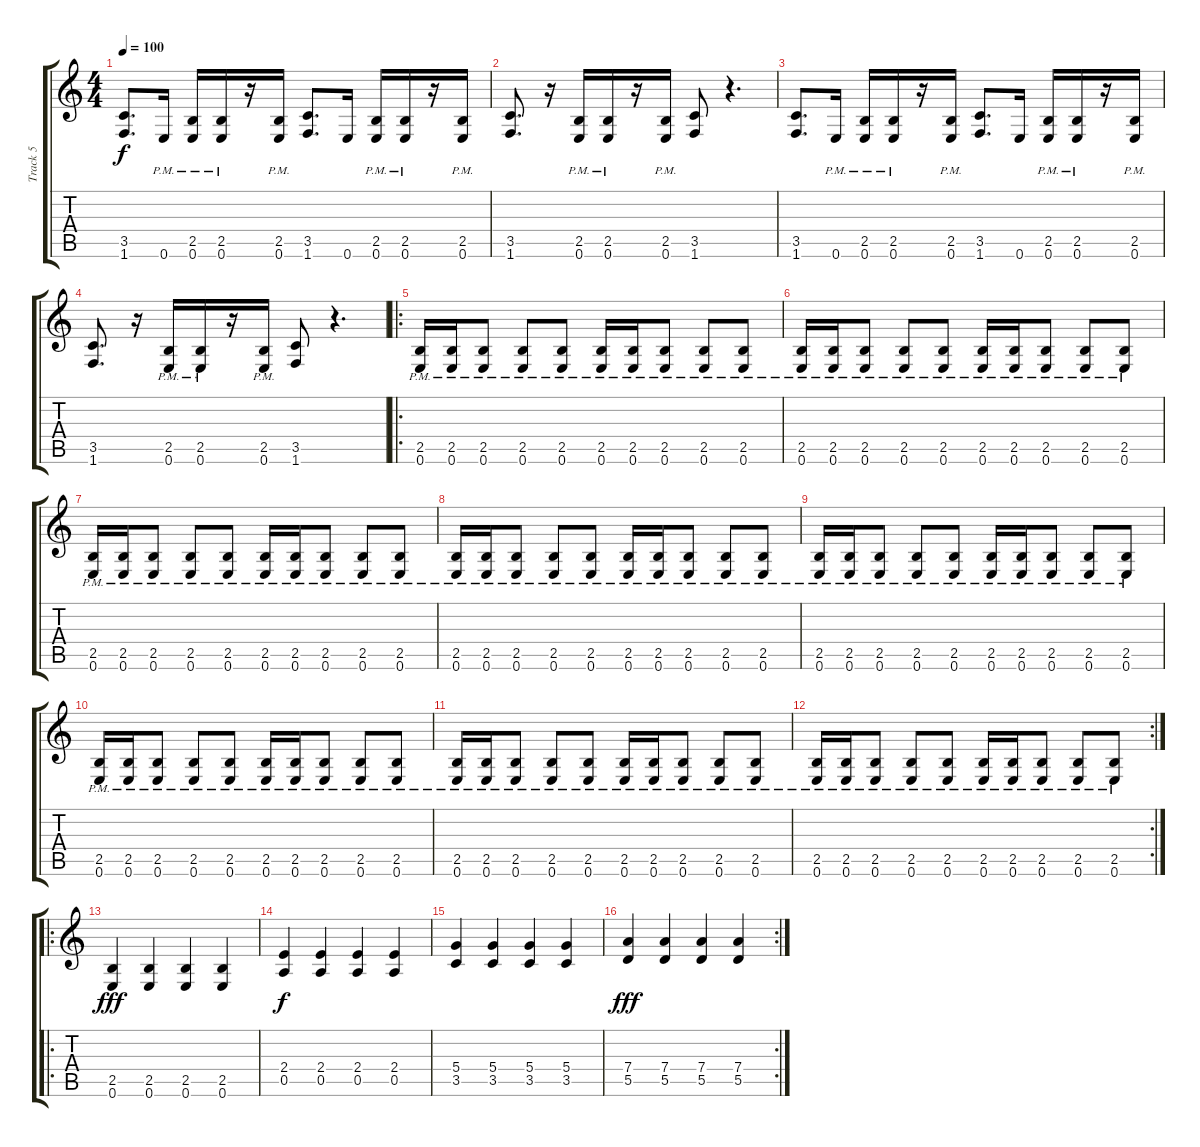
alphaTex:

\track ("Track 5" "Track 5") {instrument overdrivenguitar}
\staff {score tabs}
\tuning (E4 B3 G3 D3 A2 E2) {hide}
\ts (4 4)
\tempo 100
\clef g2
\ks c
(3.5 1.6).8{d dy f} 0.6{pm}.16 (2.5{pm} 0.6{pm}).16 (2.5{pm} 0.6{pm}).16 r.16 (2.5{pm} 0.6{pm}).16 (3.5 1.6).8{d} 0.6.16 (2.5{pm} 0.6{pm}).16 (2.5{pm} 0.6{pm}).16 r.16 (2.5{pm} 0.6{pm}).16 |
(3.5 1.6).8{d} r.16 (2.5{pm} 0.6{pm}).16 (2.5{pm} 0.6{pm}).16 r.16 (2.5{pm} 0.6{pm}).16 (3.5 1.6).8 r.4{d} |
(3.5 1.6).8{d} 0.6{pm}.16 (2.5{pm} 0.6{pm}).16 (2.5{pm} 0.6{pm}).16 r.16 (2.5{pm} 0.6{pm}).16 (3.5 1.6).8{d} 0.6.16 (2.5{pm} 0.6{pm}).16 (2.5{pm} 0.6{pm}).16 r.16 (2.5{pm} 0.6{pm}).16 |
(3.5 1.6).8{d} r.16 (2.5{pm} 0.6{pm}).16 (2.5{pm} 0.6{pm}).16 r.16 (2.5{pm} 0.6{pm}).16 (3.5 1.6).8 r.4{d} |
\ro
(2.5{pm} 0.6{pm}).16 (2.5{pm} 0.6{pm}).16 (2.5{pm} 0.6{pm}).8 (2.5{pm} 0.6{pm}).8 (2.5{pm} 0.6{pm}).8 (2.5{pm} 0.6{pm}).16 (2.5{pm} 0.6{pm}).16 (2.5{pm} 0.6{pm}).8 (2.5{pm} 0.6{pm}).8 (2.5{pm} 0.6{pm}).8 |
(2.5{pm} 0.6{pm}).16 (2.5{pm} 0.6{pm}).16 (2.5{pm} 0.6{pm}).8 (2.5{pm} 0.6{pm}).8 (2.5{pm} 0.6{pm}).8 (2.5{pm} 0.6{pm}).16 (2.5{pm} 0.6{pm}).16 (2.5{pm} 0.6{pm}).8 (2.5{pm} 0.6{pm}).8 (2.5{pm} 0.6{pm}).8 |
(2.5{pm} 0.6{pm}).16 (2.5{pm} 0.6{pm}).16 (2.5{pm} 0.6{pm}).8 (2.5{pm} 0.6{pm}).8 (2.5{pm} 0.6{pm}).8 (2.5{pm} 0.6{pm}).16 (2.5{pm} 0.6{pm}).16 (2.5{pm} 0.6{pm}).8 (2.5{pm} 0.6{pm}).8 (2.5{pm} 0.6{pm}).8 |
(2.5{pm} 0.6{pm}).16 (2.5{pm} 0.6{pm}).16 (2.5{pm} 0.6{pm}).8 (2.5{pm} 0.6{pm}).8 (2.5{pm} 0.6{pm}).8 (2.5{pm} 0.6{pm}).16 (2.5{pm} 0.6{pm}).16 (2.5{pm} 0.6{pm}).8 (2.5{pm} 0.6{pm}).8 (2.5{pm} 0.6{pm}).8 |
(2.5{pm} 0.6{pm}).16 (2.5{pm} 0.6{pm}).16 (2.5{pm} 0.6{pm}).8 (2.5{pm} 0.6{pm}).8 (2.5{pm} 0.6{pm}).8 (2.5{pm} 0.6{pm}).16 (2.5{pm} 0.6{pm}).16 (2.5{pm} 0.6{pm}).8 (2.5{pm} 0.6{pm}).8 (2.5{pm} 0.6{pm}).8 |
(2.5{pm} 0.6{pm}).16 (2.5{pm} 0.6{pm}).16 (2.5{pm} 0.6{pm}).8 (2.5{pm} 0.6{pm}).8 (2.5{pm} 0.6{pm}).8 (2.5{pm} 0.6{pm}).16 (2.5{pm} 0.6{pm}).16 (2.5{pm} 0.6{pm}).8 (2.5{pm} 0.6{pm}).8 (2.5{pm} 0.6{pm}).8 |
(2.5{pm} 0.6{pm}).16 (2.5{pm} 0.6{pm}).16 (2.5{pm} 0.6{pm}).8 (2.5{pm} 0.6{pm}).8 (2.5{pm} 0.6{pm}).8 (2.5{pm} 0.6{pm}).16 (2.5{pm} 0.6{pm}).16 (2.5{pm} 0.6{pm}).8 (2.5{pm} 0.6{pm}).8 (2.5{pm} 0.6{pm}).8 |
\rc 2
(2.5{pm} 0.6{pm}).16 (2.5{pm} 0.6{pm}).16 (2.5{pm} 0.6{pm}).8 (2.5{pm} 0.6{pm}).8 (2.5{pm} 0.6{pm}).8 (2.5{pm} 0.6{pm}).16 (2.5{pm} 0.6{pm}).16 (2.5{pm} 0.6{pm}).8 (2.5{pm} 0.6{pm}).8 (2.5{pm} 0.6{pm}).8 |
\ro
(2.5 0.6).4{dy fff} (2.5 0.6).4 (2.5 0.6).4 (2.5 0.6).4 |
(2.4 0.5).4{dy f} (2.4 0.5).4 (2.4 0.5).4 (2.4 0.5).4 |
(5.4 3.5).4 (5.4 3.5).4 (5.4 3.5).4 (5.4 3.5).4 |
\rc 2
(7.4 5.5).4{dy fff} (7.4 5.5).4 (7.4 5.5).4 (7.4 5.5).4
